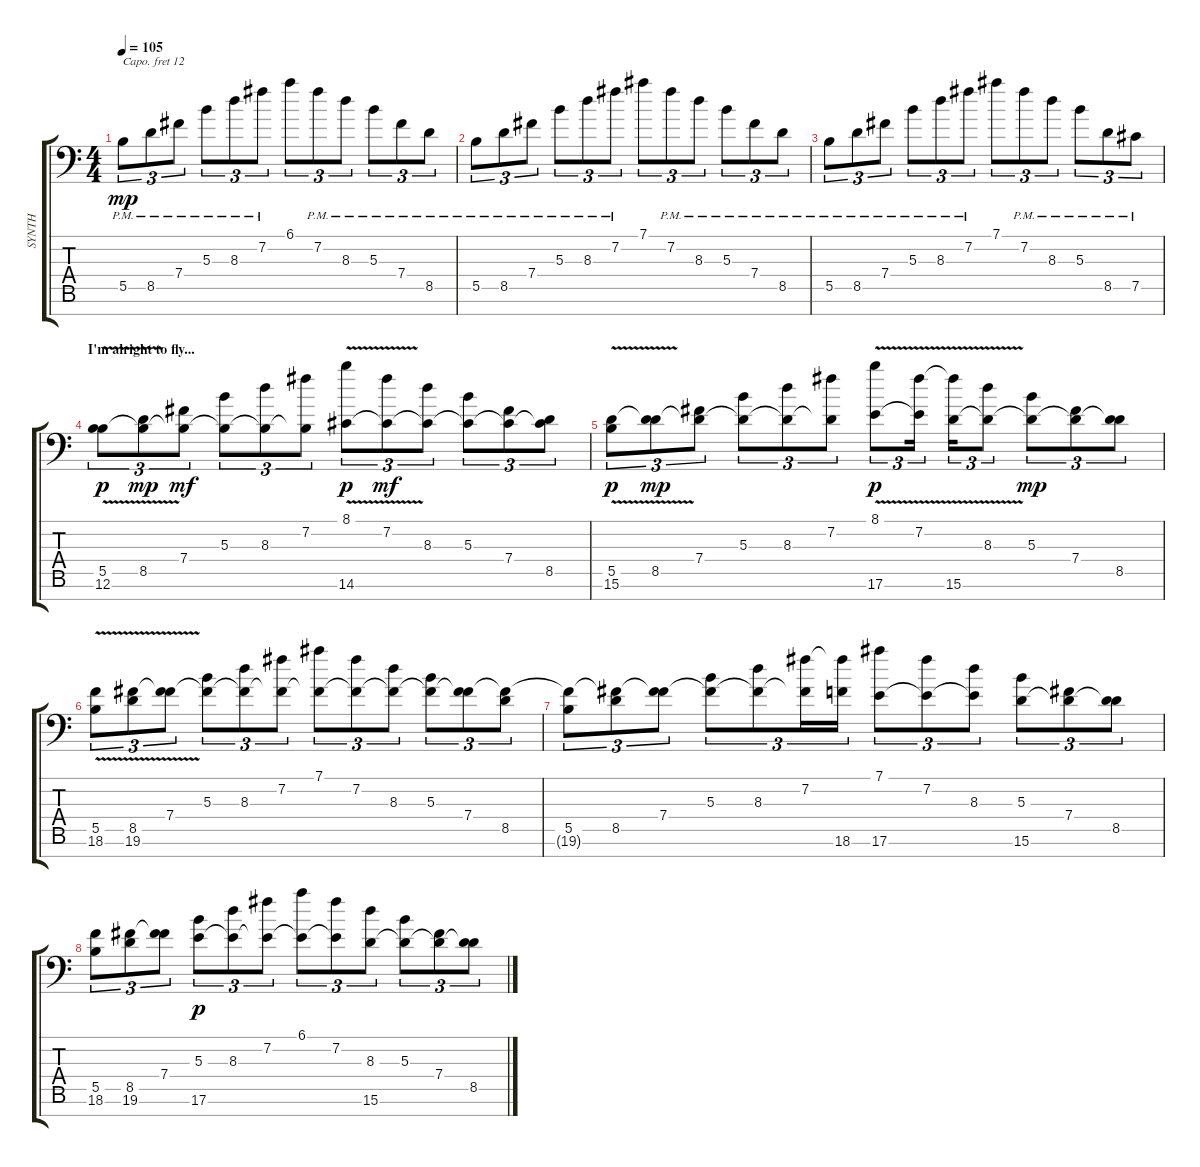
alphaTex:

\track ("SYNTH" "SYNTH") {instrument synthbrass2}
\staff {score tabs}
\capo 12
\tuning (Eb4 B3 Gb3 B2 Gb2 B1 B-1) {hide}
\ts (4 4)
\tempo 105
\clef f4
\ks c
5.5{pm}.8{tu (3 2) dy mp} 8.5{pm}.8{tu (3 2)} 7.4{pm}.8{tu (3 2)} 5.3{pm}.8{tu (3 2)} 8.3{pm}.8{tu (3 2)} 7.2{pm}.8{tu (3 2)} 6.1.8{tu (3 2)} 7.2{pm}.8{tu (3 2)} 8.3{pm}.8{tu (3 2)} 5.3{pm}.8{tu (3 2)} 7.4{pm}.8{tu (3 2)} 8.5{pm}.8{tu (3 2)} |
5.5{pm}.8{tu (3 2)} 8.5{pm}.8{tu (3 2)} 7.4{pm}.8{tu (3 2)} 5.3{pm}.8{tu (3 2)} 8.3{pm}.8{tu (3 2)} 7.2{pm}.8{tu (3 2)} 7.1.8{tu (3 2)} 7.2{pm}.8{tu (3 2)} 8.3{pm}.8{tu (3 2)} 5.3{pm}.8{tu (3 2)} 7.4{pm}.8{tu (3 2)} 8.5{pm}.8{tu (3 2)} |
5.5{pm}.8{tu (3 2)} 8.5{pm}.8{tu (3 2)} 7.4{pm}.8{tu (3 2)} 5.3{pm}.8{tu (3 2)} 8.3{pm}.8{tu (3 2)} 7.2{pm}.8{tu (3 2)} 7.1.8{tu (3 2)} 7.2{pm}.8{tu (3 2)} 8.3{pm}.8{tu (3 2)} 5.3{pm}.8{tu (3 2)} 8.5{pm}.8{tu (3 2)} 7.5{pm}.8{tu (3 2)} |
\section ("" "I'm alright to fly...")
(5.5 12.6{v}).8{tu (3 2) dy p} (8.5 12.6{t}).8{tu (3 2) dy mp} (7.4 12.6{t}).8{tu (3 2) dy mf} (5.3 12.6{t}).8{tu (3 2)} (8.3 12.6{t}).8{tu (3 2)} (7.2 12.6{t}).8{tu (3 2)} (8.1 14.6{v}).8{tu (3 2) dy p} (7.2 14.6{t}).8{tu (3 2) dy mf} (8.3 14.6{t}).8{tu (3 2)} (5.3 14.6{t}).8{tu (3 2)} (7.4 14.6{t}).8{tu (3 2)} (8.5 14.6{t}).8{tu (3 2)} |
(5.5 15.6{v}).8{tu (3 2) dy p} (8.5 15.6{t}).8{tu (3 2) dy mp} (7.4 15.6{t}).8{tu (3 2)} (5.3 15.6{t}).8{tu (3 2)} (8.3 15.6{t}).8{tu (3 2)} (7.2 15.6{t}).8{tu (3 2)} (8.1 17.6{v}).8{tu (3 2) dy p} (7.2 17.6{t}).16{tu (3 2) beam splitsecondary} (7.2{t} 15.6{v}).16{tu (3 2)} (8.3 15.6{t}).8{tu (3 2)} (5.3 15.6{t}).8{tu (3 2) dy mp} (7.4 15.6{t}).8{tu (3 2)} (8.5 15.6{t}).8{tu (3 2)} |
(5.5 18.6{v}).8{tu (3 2)} (8.5 19.6{v}).8{tu (3 2)} (7.4 19.6{t}).8{tu (3 2)} (5.3 19.6{t}).8{tu (3 2)} (8.3 19.6{t}).8{tu (3 2)} (7.2 19.6{t}).8{tu (3 2)} (7.1 19.6{t}).8{tu (3 2)} (7.2 19.6{t}).8{tu (3 2)} (8.3 19.6{t}).8{tu (3 2)} (5.3 19.6{t}).8{tu (3 2)} (7.4 19.6{t}).8{tu (3 2)} (8.5 19.6{t}).8{tu (3 2)} |
(5.5 19.6{t}).8{tu (3 2)} (8.5 19.6{t}).8{tu (3 2)} (7.4 19.6{t}).8{tu (3 2)} (5.3 19.6{t}).8{tu (3 2)} (8.3 19.6{t}).8{tu (3 2)} (7.2 19.6{t}).16{tu (3 2)} (7.2{t} 18.6).16{tu (3 2)} (7.1 17.6).8{tu (3 2)} (7.2 17.6{t}).8{tu (3 2)} (8.3 17.6{t}).8{tu (3 2)} (5.3 15.6).8{tu (3 2)} (7.4 15.6{t}).8{tu (3 2)} (8.5 15.6{t}).8{tu (3 2)} |
(5.5 18.6).8{tu (3 2)} (8.5 19.6).8{tu (3 2)} (7.4 19.6{t}).8{tu (3 2)} (5.3 17.6).8{tu (3 2) dy p} (8.3 17.6{t}).8{tu (3 2)} (7.2 17.6{t}).8{tu (3 2)} (6.1 17.6{t}).8{tu (3 2)} (7.2 17.6{t}).8{tu (3 2)} (8.3 15.6).8{tu (3 2)} (5.3 15.6{t}).8{tu (3 2)} (7.4 15.6{t}).8{tu (3 2)} (8.5 15.6{t}).8{tu (3 2)}
